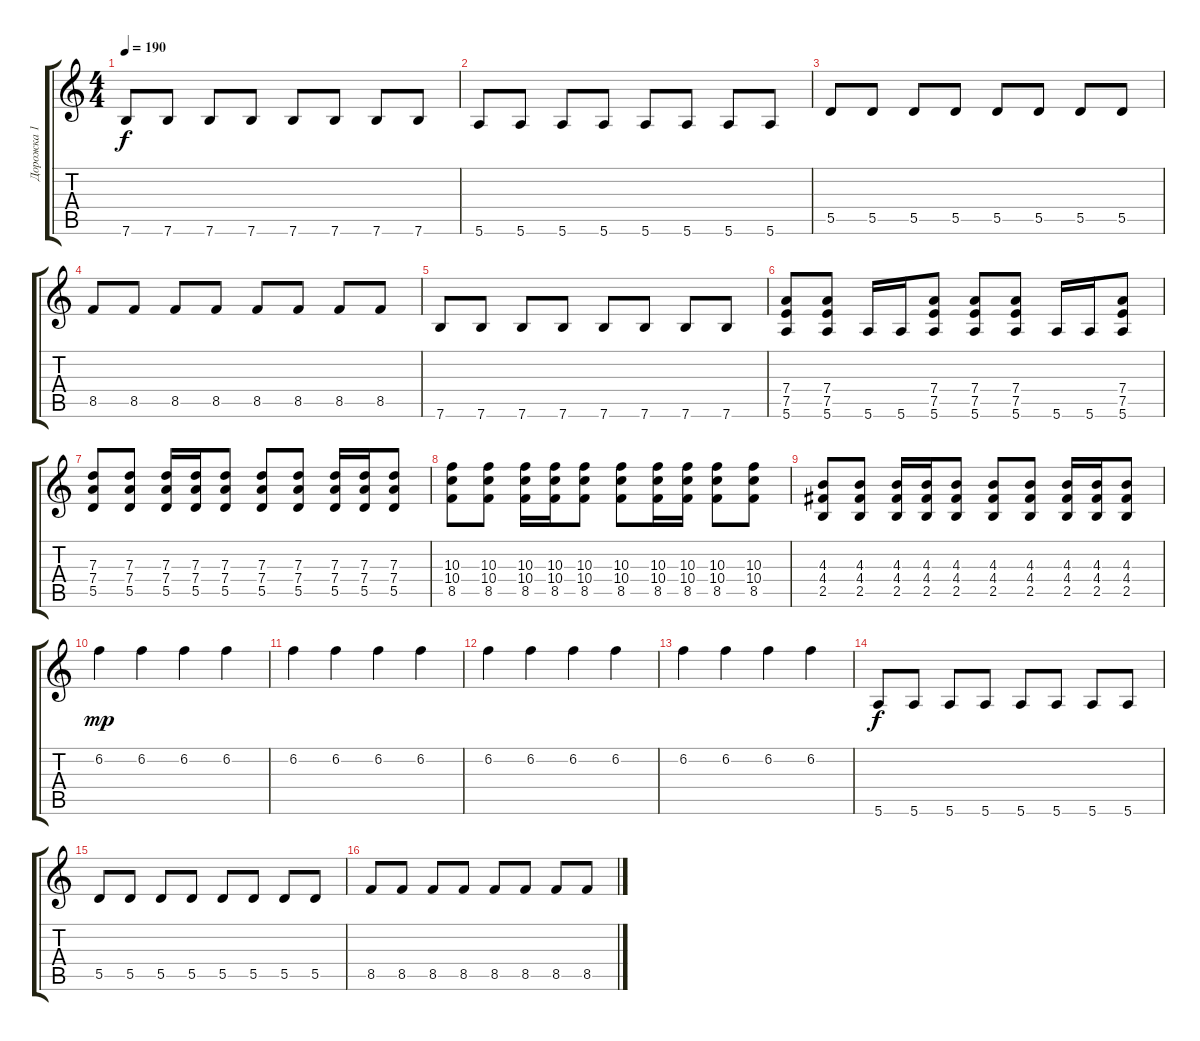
\track ("Дорожка 1" "Дорожка 1") {instrument distortionguitar}
\staff {score tabs}
\tuning (E4 B3 G3 D3 A2 E2) {hide}
\ts (4 4)
\tempo 190
\clef g2
\ks c
7.6.8{dy f} 7.6.8 7.6.8 7.6.8 7.6.8 7.6.8 7.6.8 7.6.8 |
5.6.8 5.6.8 5.6.8 5.6.8 5.6.8 5.6.8 5.6.8 5.6.8 |
5.5.8 5.5.8 5.5.8 5.5.8 5.5.8 5.5.8 5.5.8 5.5.8 |
8.5.8 8.5.8 8.5.8 8.5.8 8.5.8 8.5.8 8.5.8 8.5.8 |
7.6.8 7.6.8 7.6.8 7.6.8 7.6.8 7.6.8 7.6.8 7.6.8 |
(7.4 7.5 5.6).8 (7.4 7.5 5.6).8 5.6.16 5.6.16 (7.4 7.5 5.6).8 (7.4 7.5 5.6).8 (7.4 7.5 5.6).8 5.6.16 5.6.16 (7.4 7.5 5.6).8 |
(7.3 7.4 5.5).8 (7.3 7.4 5.5).8 (7.3 7.4 5.5).16 (7.3 7.4 5.5).16 (7.3 7.4 5.5).8 (7.3 7.4 5.5).8 (7.3 7.4 5.5).8 (7.3 7.4 5.5).16 (7.3 7.4 5.5).16 (7.3 7.4 5.5).8 |
(10.3 10.4 8.5).8 (10.3 10.4 8.5).8 (10.3 10.4 8.5).16 (10.3 10.4 8.5).16 (10.3 10.4 8.5).8 (10.3 10.4 8.5).8 (10.3 10.4 8.5).16 (10.3 10.4 8.5).16 (10.3 10.4 8.5).8 (10.3 10.4 8.5).8 |
(4.3 4.4 2.5).8 (4.3 4.4 2.5).8 (4.3 4.4 2.5).16 (4.3 4.4 2.5).16 (4.3 4.4 2.5).8 (4.3 4.4 2.5).8 (4.3 4.4 2.5).8 (4.3 4.4 2.5).16 (4.3 4.4 2.5).16 (4.3 4.4 2.5).8 |
6.2.4{dy mp} 6.2.4 6.2.4 6.2.4 |
6.2.4 6.2.4 6.2.4 6.2.4 |
6.2.4 6.2.4 6.2.4 6.2.4 |
6.2.4 6.2.4 6.2.4 6.2.4 |
5.6.8{dy f} 5.6.8 5.6.8 5.6.8 5.6.8 5.6.8 5.6.8 5.6.8 |
5.5.8 5.5.8 5.5.8 5.5.8 5.5.8 5.5.8 5.5.8 5.5.8 |
8.5.8 8.5.8 8.5.8 8.5.8 8.5.8 8.5.8 8.5.8 8.5.8
